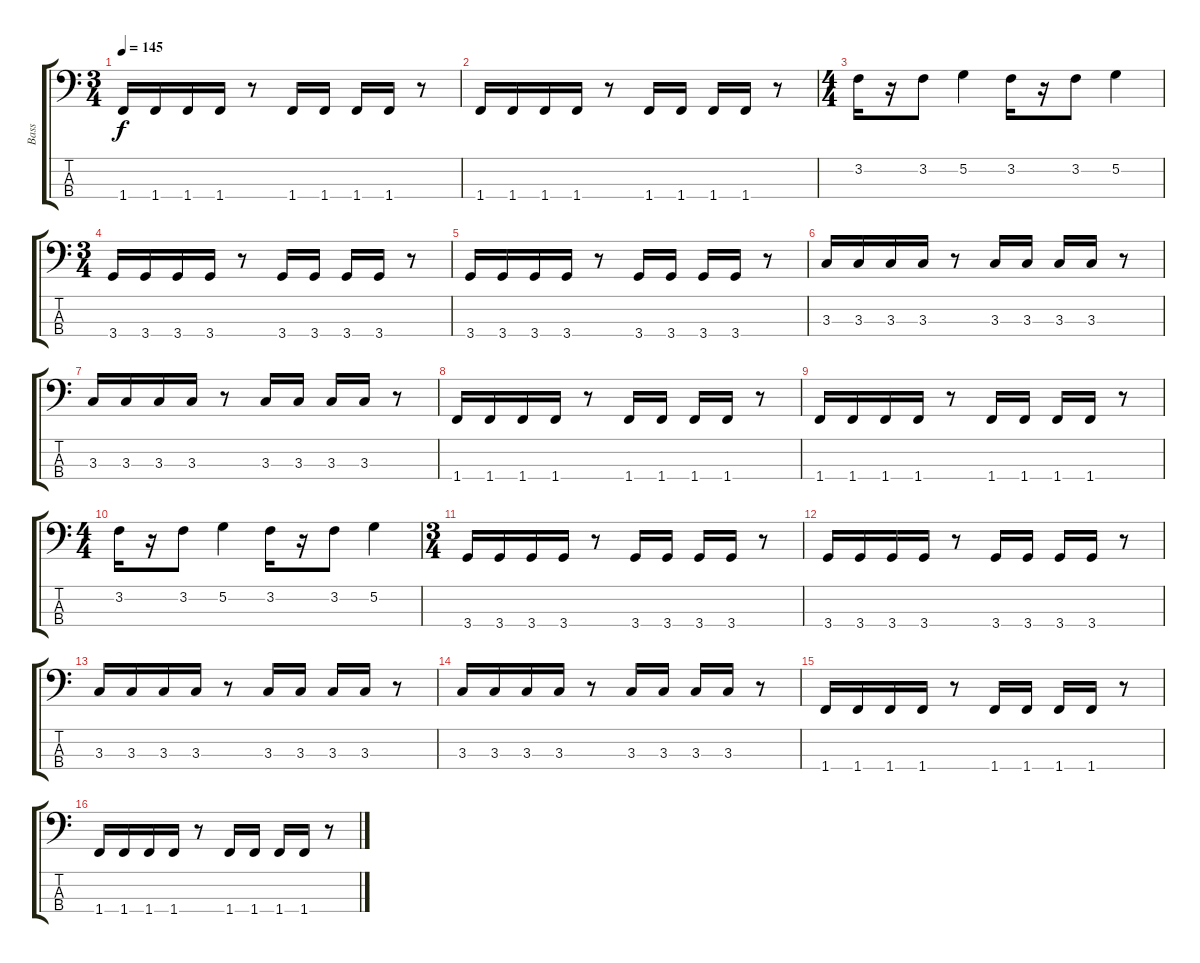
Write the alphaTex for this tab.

\track ("Bass" "Bass") {instrument electricbassfinger}
\staff {score tabs}
\tuning (G2 D2 A1 E1) {hide}
\ts (3 4)
\tempo 145
\clef f4
\ks c
1.4.16{dy f} 1.4.16 1.4.16 1.4.16 r.8 1.4.16 1.4.16 1.4.16 1.4.16 r.8 |
1.4.16 1.4.16 1.4.16 1.4.16 r.8 1.4.16 1.4.16 1.4.16 1.4.16 r.8 |
\ts (4 4)
3.2.16 r.16 3.2.8 5.2.4 3.2.16 r.16 3.2.8 5.2.4 |
\ts (3 4)
3.4.16 3.4.16 3.4.16 3.4.16 r.8 3.4.16 3.4.16 3.4.16 3.4.16 r.8 |
3.4.16 3.4.16 3.4.16 3.4.16 r.8 3.4.16 3.4.16 3.4.16 3.4.16 r.8 |
3.3.16 3.3.16 3.3.16 3.3.16 r.8 3.3.16 3.3.16 3.3.16 3.3.16 r.8 |
3.3.16 3.3.16 3.3.16 3.3.16 r.8 3.3.16 3.3.16 3.3.16 3.3.16 r.8 |
1.4.16 1.4.16 1.4.16 1.4.16 r.8 1.4.16 1.4.16 1.4.16 1.4.16 r.8 |
1.4.16 1.4.16 1.4.16 1.4.16 r.8 1.4.16 1.4.16 1.4.16 1.4.16 r.8 |
\ts (4 4)
3.2.16 r.16 3.2.8 5.2.4 3.2.16 r.16 3.2.8 5.2.4 |
\ts (3 4)
3.4.16 3.4.16 3.4.16 3.4.16 r.8 3.4.16 3.4.16 3.4.16 3.4.16 r.8 |
3.4.16 3.4.16 3.4.16 3.4.16 r.8 3.4.16 3.4.16 3.4.16 3.4.16 r.8 |
3.3.16 3.3.16 3.3.16 3.3.16 r.8 3.3.16 3.3.16 3.3.16 3.3.16 r.8 |
3.3.16 3.3.16 3.3.16 3.3.16 r.8 3.3.16 3.3.16 3.3.16 3.3.16 r.8 |
1.4.16 1.4.16 1.4.16 1.4.16 r.8 1.4.16 1.4.16 1.4.16 1.4.16 r.8 |
1.4.16 1.4.16 1.4.16 1.4.16 r.8 1.4.16 1.4.16 1.4.16 1.4.16 r.8
